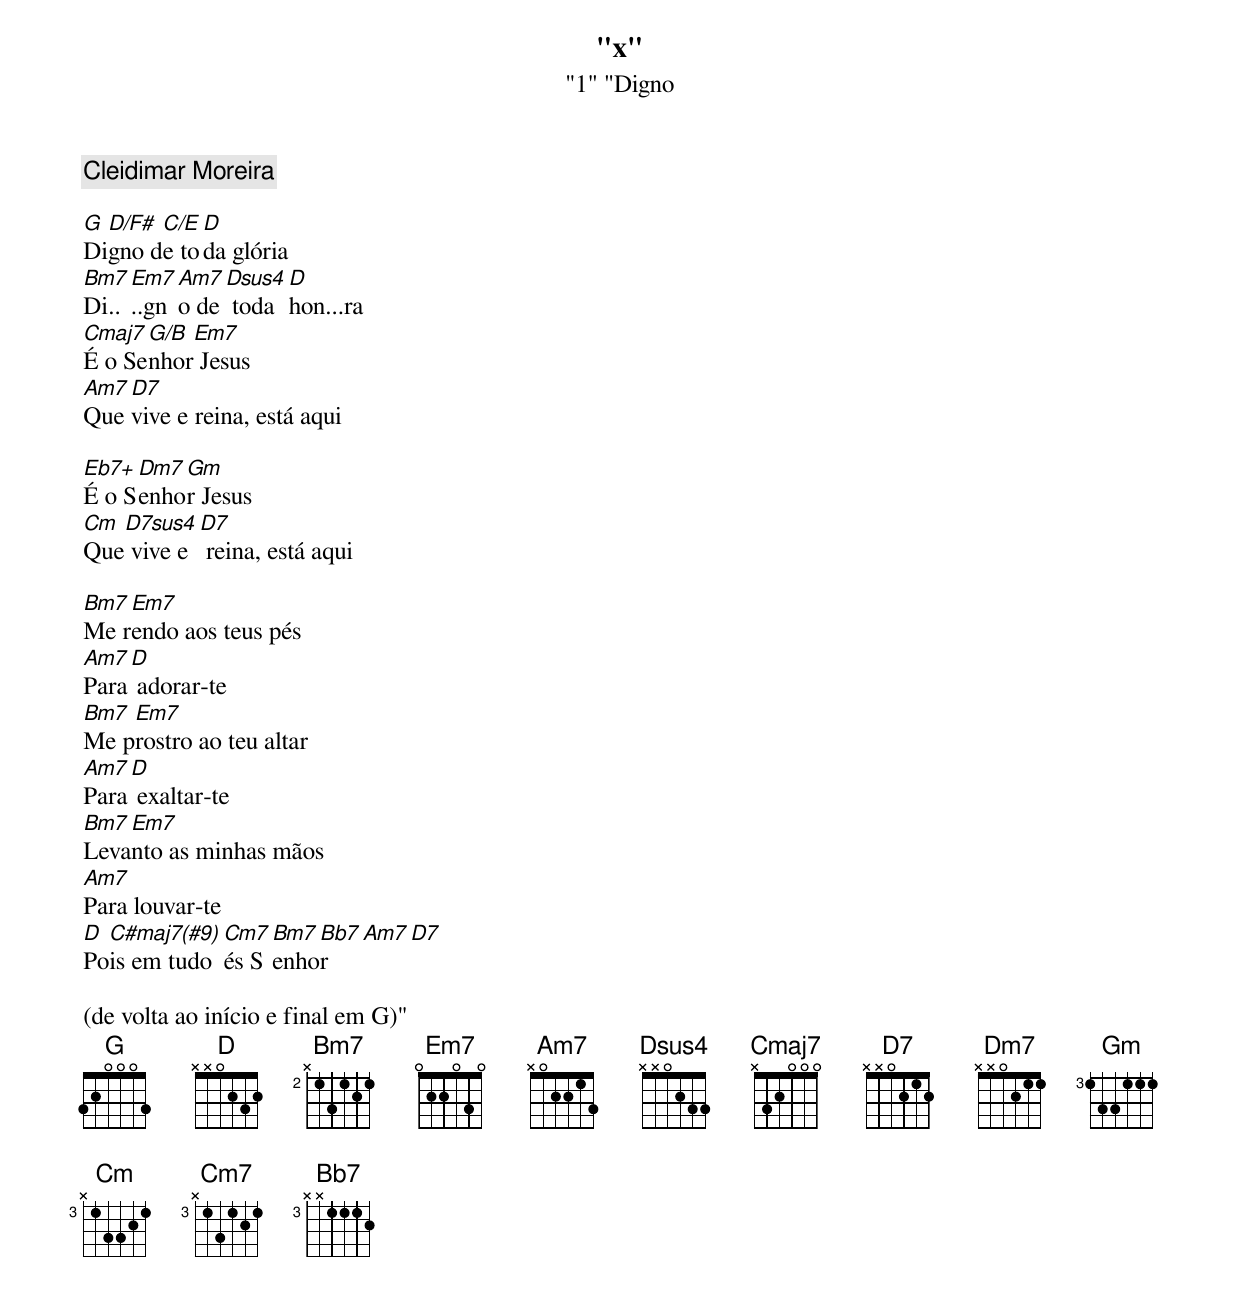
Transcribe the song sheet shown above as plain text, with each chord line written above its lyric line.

"x"
"1" "Digno
Cleidimar Moreira

G D/F# C/E D
Digno de toda glória
Bm7 Em7 Am7 Dsus4 D
Di....gno de toda hon...ra
Cmaj7 G/B Em7
É o Senhor Jesus
Am7 D7
Que vive e reina, está aqui

Eb7+ Dm7 Gm
É o Senhor Jesus
Cm D7sus4 D7
Que vive e reina, está aqui

Bm7 Em7
Me rendo aos teus pés
Am7 D
Para adorar-te
Bm7 Em7
Me prostro ao teu altar
Am7 D
Para exaltar-te
Bm7 Em7
Levanto as minhas mãos
Am7
Para louvar-te
D C#maj7(#9) Cm7 Bm7 Bb7 Am7 D7
Pois em tudo és Senhor

(de volta ao início e final em G)"
